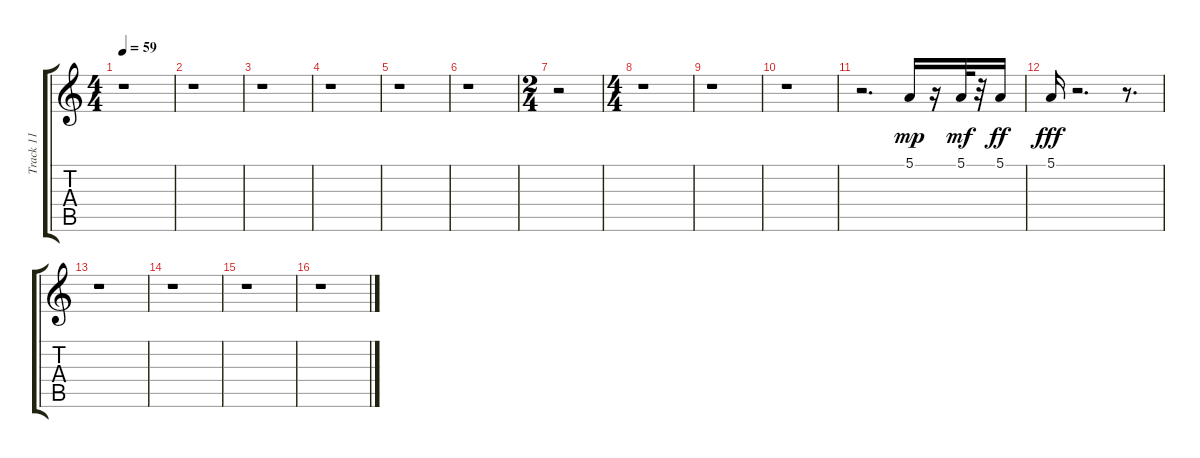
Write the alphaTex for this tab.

\track ("Track 11" "Track 11") {instrument mutedtrumpet}
\staff {score tabs}
\tuning (E4 B3 G3 D3 A2 E2) {hide}
\ts (4 4)
\tempo 59
\clef g2
\ks c
r.1{dy fff} |
r.1 |
r.1 |
r.1 |
r.1 |
r.1 |
\ts (2 4)
r.2 |
\ts (4 4)
r.1 |
r.1 |
r.1 |
r.2{d} 5.1.16{dy mp} r.16 5.1.32{dy mf} r.32 5.1.16{dy ff} |
5.1.16{dy fff} r.2{d} r.8{d} |
r.1 |
r.1 |
r.1 |
r.1
